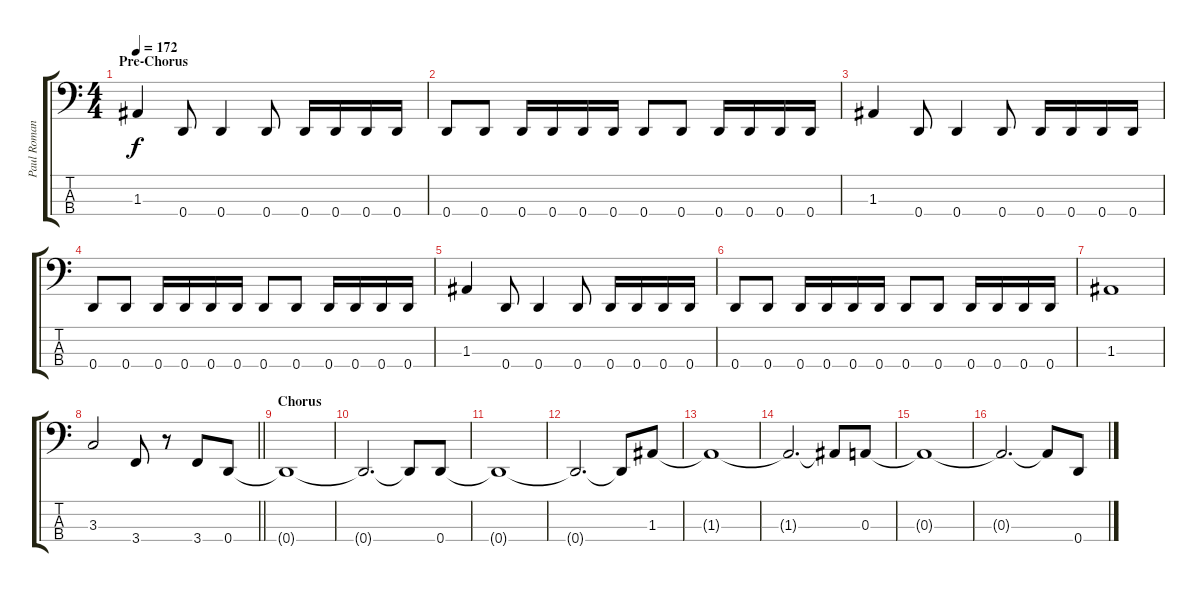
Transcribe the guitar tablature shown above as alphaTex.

\track ("Paul Romanko" "Paul Roman") {instrument electricbasspick}
\staff {score tabs}
\tuning (G2 D2 A1 D1) {hide}
\ts (4 4)
\section ("" "Pre-Chorus")
\tempo 172
\clef f4
\ks c
1.3.4{dy f} 0.4.8 0.4.4 0.4.8 0.4.16 0.4.16 0.4.16 0.4.16 |
0.4.8 0.4.8 0.4.16 0.4.16 0.4.16 0.4.16 0.4.8 0.4.8 0.4.16 0.4.16 0.4.16 0.4.16 |
1.3.4 0.4.8 0.4.4 0.4.8 0.4.16 0.4.16 0.4.16 0.4.16 |
0.4.8 0.4.8 0.4.16 0.4.16 0.4.16 0.4.16 0.4.8 0.4.8 0.4.16 0.4.16 0.4.16 0.4.16 |
1.3.4 0.4.8 0.4.4 0.4.8 0.4.16 0.4.16 0.4.16 0.4.16 |
0.4.8 0.4.8 0.4.16 0.4.16 0.4.16 0.4.16 0.4.8 0.4.8 0.4.16 0.4.16 0.4.16 0.4.16 |
1.3.1 |
\barLineRight lightlight
3.3.2 3.4.8 r.8 3.4.8 0.4.8 |
\section ("" "Chorus")
0.4{t}.1 |
0.4{t}.2{d} 0.4{t}.8 0.4.8 |
0.4{t}.1 |
0.4{t}.2{d} 0.4{t}.8 1.3.8 |
1.3{t}.1 |
1.3{t}.2{d} 1.3{t}.8 0.3.8 |
0.3{t}.1 |
0.3{t}.2{d} 0.3{t}.8 0.4.8
